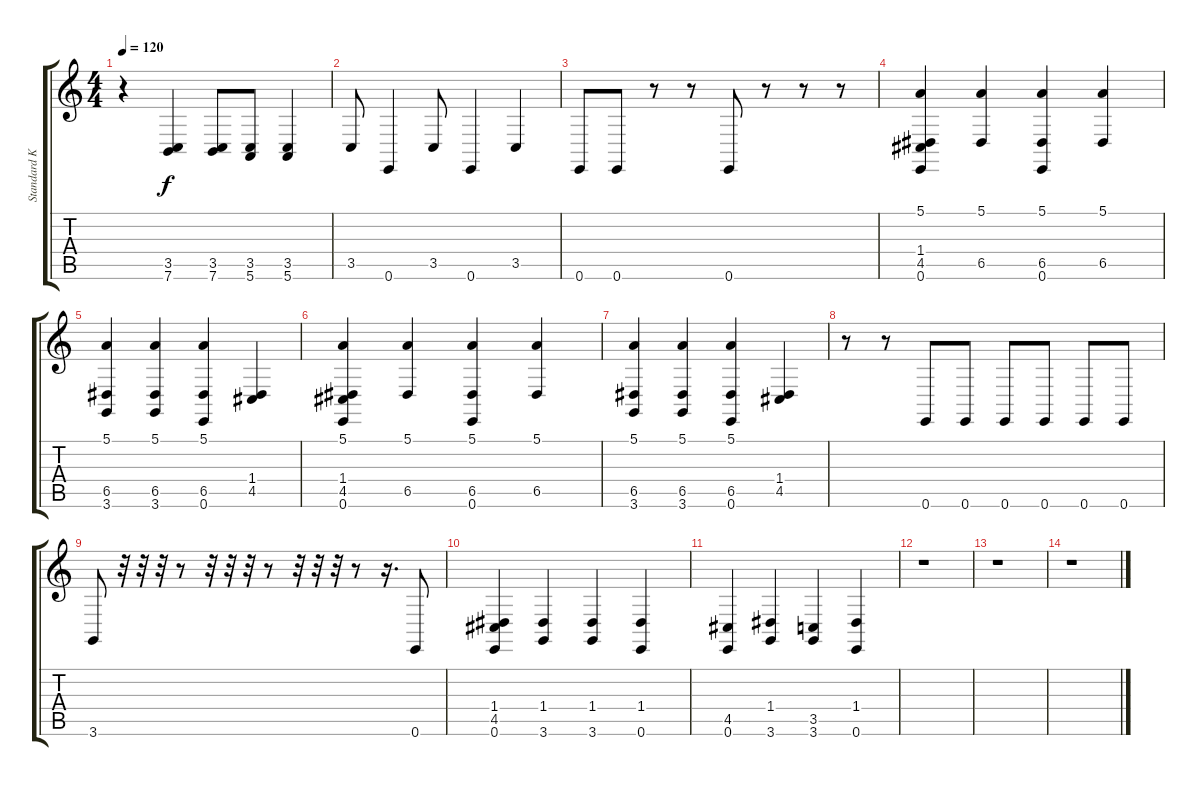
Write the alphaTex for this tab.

\track ("Standard Kit" "Standard K") {instrument acousticgrandpiano}
\staff {score tabs}
\tuning (E4 B3 G3 D3 A2 E2) {hide}
\ts (4 4)
\tempo 120
\clef g2
\ks c
r.4{dy f} (3.5 7.6).4 (3.5 7.6).8 (3.5 5.6).8 (3.5 5.6).4 |
3.5.8 0.6.4 3.5.8 0.6.4 3.5.4 |
0.6.8 0.6.8 r.8 r.8 0.6.8 r.8 r.8 r.8 |
(5.1 1.4 4.5 0.6).4 (5.1 6.5).4 (5.1 6.5 0.6).4 (5.1 6.5).4 |
(5.1 6.5 3.6).4 (5.1 6.5 3.6).4 (5.1 6.5 0.6).4 (1.4 4.5).4 |
(5.1 1.4 4.5 0.6).4 (5.1 6.5).4 (5.1 6.5 0.6).4 (5.1 6.5).4 |
(5.1 6.5 3.6).4 (5.1 6.5 3.6).4 (5.1 6.5 0.6).4 (1.4 4.5).4 |
r.8 r.8 0.6.8 0.6.8 0.6.8 0.6.8 0.6.8 0.6.8 |
3.6.8 r.32 r.32 r.32 r.8 r.32 r.32 r.32 r.8 r.32 r.32 r.32 r.8 r.16{d} 0.6.8 |
(1.4 4.5 0.6).4 (1.4 3.6).4 (1.4 3.6).4 (1.4 0.6).4 |
(4.5 0.6).4 (1.4 3.6).4 (3.5 3.6).4 (1.4 0.6).4 |
r.1 |
r.1 |
r.1
